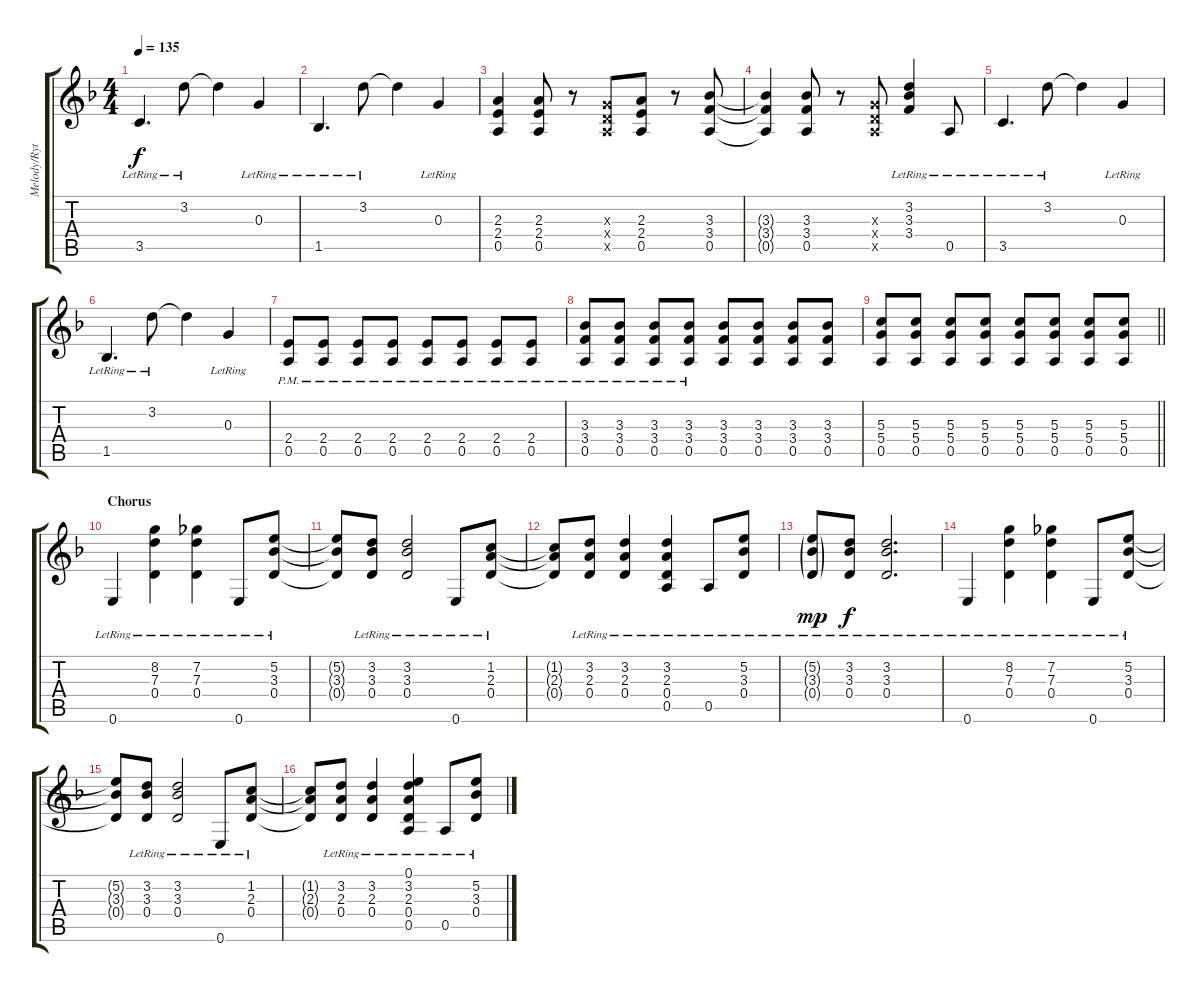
\track ("Melody/Rythem #2" "Melody/Ryt") {instrument distortionguitar bank 125}
\staff {score tabs}
\tuning (E4 B3 G3 D3 A2 E2) {hide}
\ts (4 4)
\tempo 135
\clef g2
\ks f
3.5{lr}.4{d dy f} 3.2{lr}.8 3.2{t}.4 0.3{lr}.4 |
1.5{lr}.4{d} 3.2{lr}.8 3.2{t}.4 0.3{lr}.4 |
(2.3 2.4 0.5).4 (2.3 2.4 0.5).8 r.8 (0.3{x} 0.4{x} 0.5{x}).8 (2.3 2.4 0.5).8 r.8 (3.3 3.4 0.5).8 |
(3.3{t} 3.4{t} 0.5{t}).4 (3.3 3.4 0.5).8 r.8 (0.3{x} 0.4{x} 0.5{x}).8 (3.2{lr} 3.3{lr} 3.4{lr}).4 0.5{lr}.8 |
3.5{lr}.4{d} 3.2{lr}.8 3.2{t}.4 0.3{lr}.4 |
1.5{lr}.4{d} 3.2{lr}.8 3.2{t}.4 0.3{lr}.4 |
(2.4{pm} 0.5{pm}).8 (2.4{pm} 0.5{pm}).8 (2.4{pm} 0.5{pm}).8 (2.4{pm} 0.5{pm}).8 (2.4{pm} 0.5{pm}).8 (2.4{pm} 0.5{pm}).8 (2.4{pm} 0.5{pm}).8 (2.4{pm} 0.5{pm}).8 |
(3.3{pm} 3.4{pm} 0.5{pm}).8 (3.3{pm} 3.4{pm} 0.5{pm}).8 (3.3{pm} 3.4{pm} 0.5{pm}).8 (3.3{pm} 3.4{pm} 0.5{pm}).8 (3.3 3.4 0.5).8 (3.3 3.4 0.5).8 (3.3 3.4 0.5).8 (3.3 3.4 0.5).8 |
\barLineRight lightlight
(5.3 5.4 0.5).8 (5.3 5.4 0.5).8 (5.3 5.4 0.5).8 (5.3 5.4 0.5).8 (5.3 5.4 0.5).8 (5.3 5.4 0.5).8 (5.3 5.4 0.5).8 (5.3 5.4 0.5).8 |
\section ("" "Chorus")
0.6{lr}.4 (8.2{lr} 7.3{lr} 0.4{lr}).4 (7.2{lr} 7.3{lr} 0.4{lr}).4 0.6{lr}.8 (5.2{lr} 3.3{lr} 0.4{lr}).8 |
(5.2{t} 3.3{t} 0.4{t}).8 (3.2{lr} 3.3{lr} 0.4{lr}).8 (3.2{lr} 3.3{lr} 0.4{lr}).2 0.6{lr}.8 (1.2{lr} 2.3{lr} 0.4{lr}).8 |
(1.2{t} 2.3{t} 0.4{t}).8 (3.2{lr} 2.3{lr} 0.4{lr}).8 (3.2{lr} 2.3{lr} 0.4{lr}).4 (3.2{lr} 2.3{lr} 0.4{lr} 0.5{lr}).4 0.5{lr}.8 (5.2{lr} 3.3{lr} 0.4{lr}).8 |
(5.2{g lr} 3.3{g lr} 0.4{g lr}).8{dy mp} (3.2{lr} 3.3{lr} 0.4{lr}).8{dy f} (3.2{lr} 3.3{lr} 0.4{lr}).2{d} |
0.6{lr}.4 (8.2{lr} 7.3{lr} 0.4{lr}).4 (7.2{lr} 7.3{lr} 0.4{lr}).4 0.6{lr}.8 (5.2{lr} 3.3{lr} 0.4{lr}).8 |
(5.2{t} 3.3{t} 0.4{t}).8 (3.2{lr} 3.3{lr} 0.4{lr}).8 (3.2{lr} 3.3{lr} 0.4{lr}).2 0.6{lr}.8 (1.2{lr} 2.3{lr} 0.4{lr}).8 |
(1.2{t} 2.3{t} 0.4{t}).8 (3.2{lr} 2.3{lr} 0.4{lr}).8 (3.2{lr} 2.3{lr} 0.4{lr}).4 (0.1{lr} 3.2{lr} 2.3{lr} 0.4{lr} 0.5{lr}).4 0.5{lr}.8 (5.2{lr} 3.3{lr} 0.4{lr}).8
